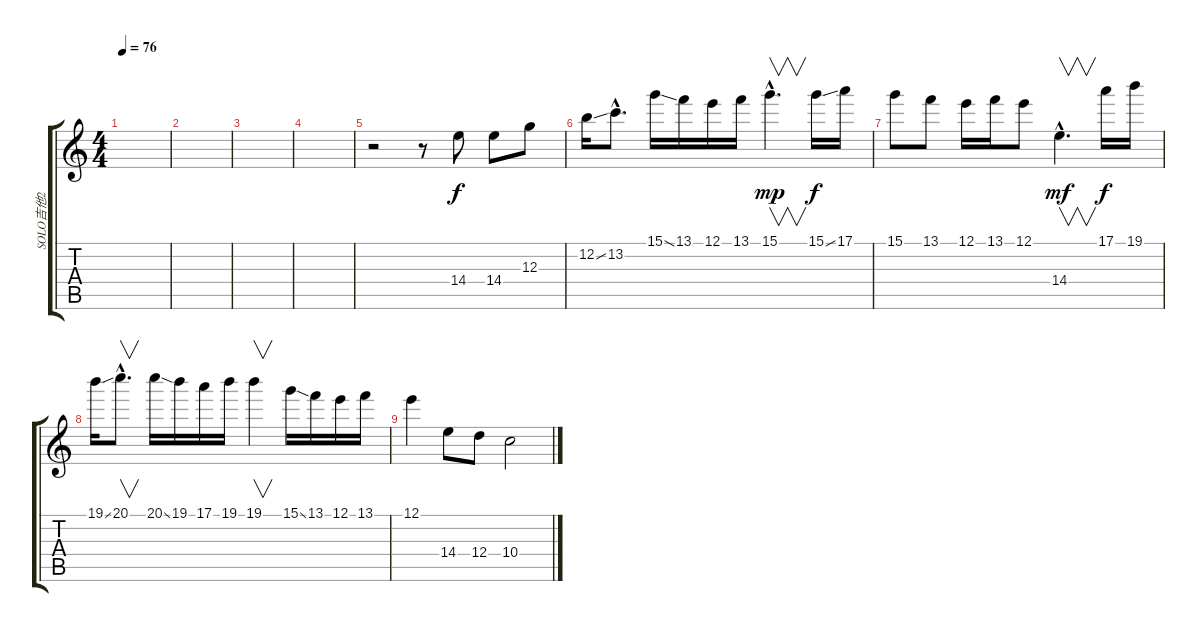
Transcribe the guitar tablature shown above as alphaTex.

\track ("SOLO吉他2" "SOLO吉他2") {instrument overdrivenguitar}
\staff {score tabs}
\tuning (E4 B3 G3 D3 A2 E2) {hide}
\ts (4 4)
\tempo 76
\clef g2
\ks c
|
|
|
|
r.2 r.8 14.4.8 14.4.8 12.3.8 |
12.2{ss}.16 13.2{hac}.8{d} 15.1{ss}.16 13.1.16 12.1.16 13.1.16 15.1{hac}.4{v d dy mp} 15.1{ss}.16{dy f} 17.1.16 |
15.1.8 13.1.8 12.1.16 13.1.16 12.1.8 14.4{hac}.4{v d dy mf} 17.1.16{dy f} 19.1.16 |
19.1{ss}.16 20.1{hac}.8{v d} 20.1{ss}.16 19.1.16 17.1.16 19.1.16 19.1.4{v} 15.1{ss}.16 13.1.16 12.1.16 13.1.16 |
12.1.4 14.4.8 12.4.8 10.4.2
